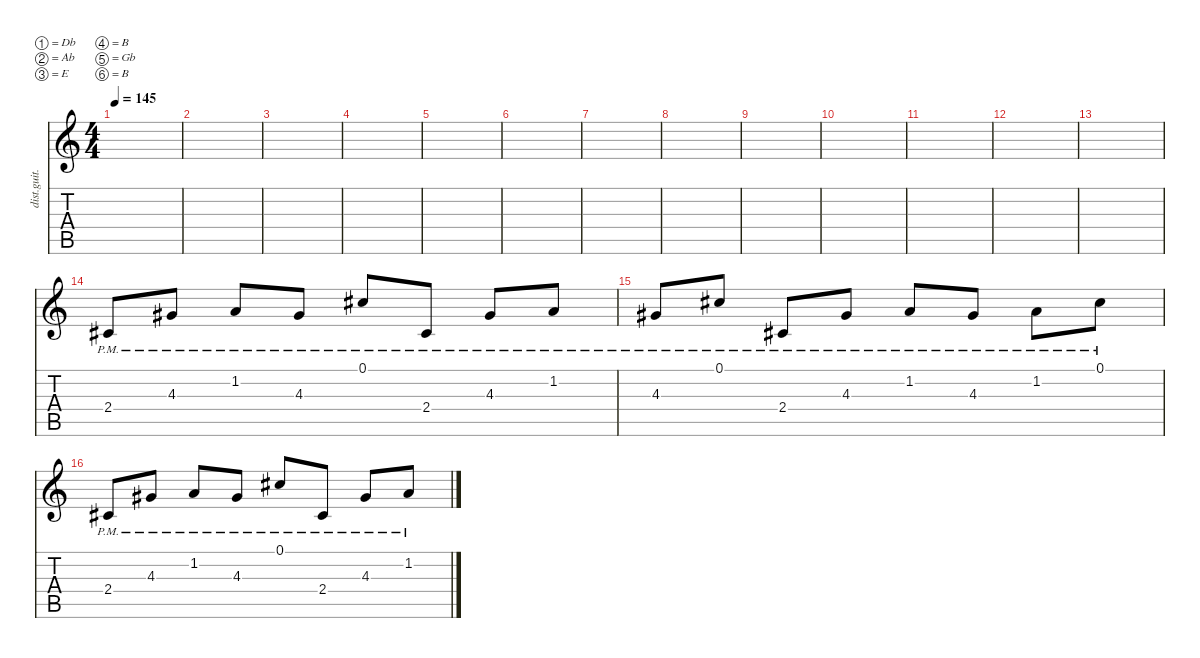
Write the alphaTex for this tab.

\defaultSystemsLayout 4
\hideDynamics
\bracketExtendMode nobrackets
\otherSystemsTrackNameOrientation horizontal
\track ("lead" "dist.guit.") {instrument distortionguitar}
\staff {score tabs}
\tuning (Db4 Ab3 E3 B2 Gb2 B1)
\ts (4 4)
\tempo 145
\clef g2
\ks c
|
|
|
|
|
|
|
|
|
|
|
|
|
2.4{pm acc #}.8{beam Up} 4.3{pm acc #}.8{beam Up} 1.2{pm}.8{beam Up} 4.3{pm acc #}.8{beam Up} 0.1{pm acc #}.8{beam Up} 2.4{pm acc #}.8{beam Up} 4.3{pm acc #}.8{beam Up} 1.2{pm}.8{beam Up} |
4.3{pm acc #}.8{beam Up} 0.1{pm acc #}.8{beam Up} 2.4{pm acc #}.8{beam Up} 4.3{pm acc #}.8{beam Up} 1.2{pm}.8{beam Up} 4.3{pm acc #}.8{beam Up} 1.2{pm}.8{beam Down} 0.1{pm acc #}.8{beam Down} |
2.4{pm acc #}.8{beam Up} 4.3{pm acc #}.8{beam Up} 1.2{pm}.8{beam Up} 4.3{pm acc #}.8{beam Up} 0.1{pm acc #}.8{beam Up} 2.4{pm acc #}.8{beam Up} 4.3{pm acc #}.8{beam Up} 1.2{pm}.8{beam Up}
